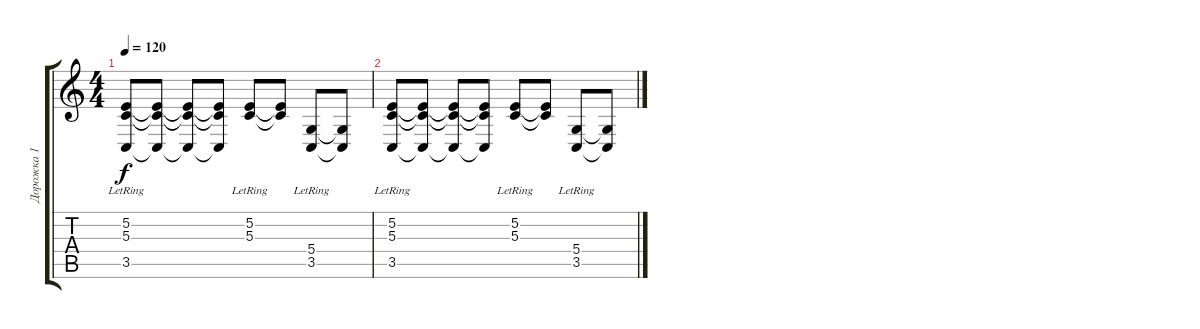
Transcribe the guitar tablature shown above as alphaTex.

\track ("Дорожка 1" "Дорожка 1") {instrument acousticgrandpiano}
\staff {score tabs}
\tuning (E4 B3 G3 D3 A2 E2) {hide}
\ts (4 4)
\tempo 120
\clef g2
\ks c
(5.2{lr} 5.3{lr} 3.5{lr}).8{dy f} (5.2{t} 5.3{t} 3.5{t}).8 (5.2{t} 5.3{t} 3.5{t}).8 (5.2{t} 5.3{t} 3.5{t}).8 (5.2{lr} 5.3{lr}).8 (5.2{t} 5.3{t}).8 (5.4{lr} 3.5{lr}).8 (5.4{t} 3.5{t}).8 |
(5.2{lr} 5.3{lr} 3.5{lr}).8 (5.2{t} 5.3{t} 3.5{t}).8 (5.2{t} 5.3{t} 3.5{t}).8 (5.2{t} 5.3{t} 3.5{t}).8 (5.2{lr} 5.3{lr}).8 (5.2{t} 5.3{t}).8 (5.4{lr} 3.5{lr}).8 (5.4{t} 3.5{t}).8
